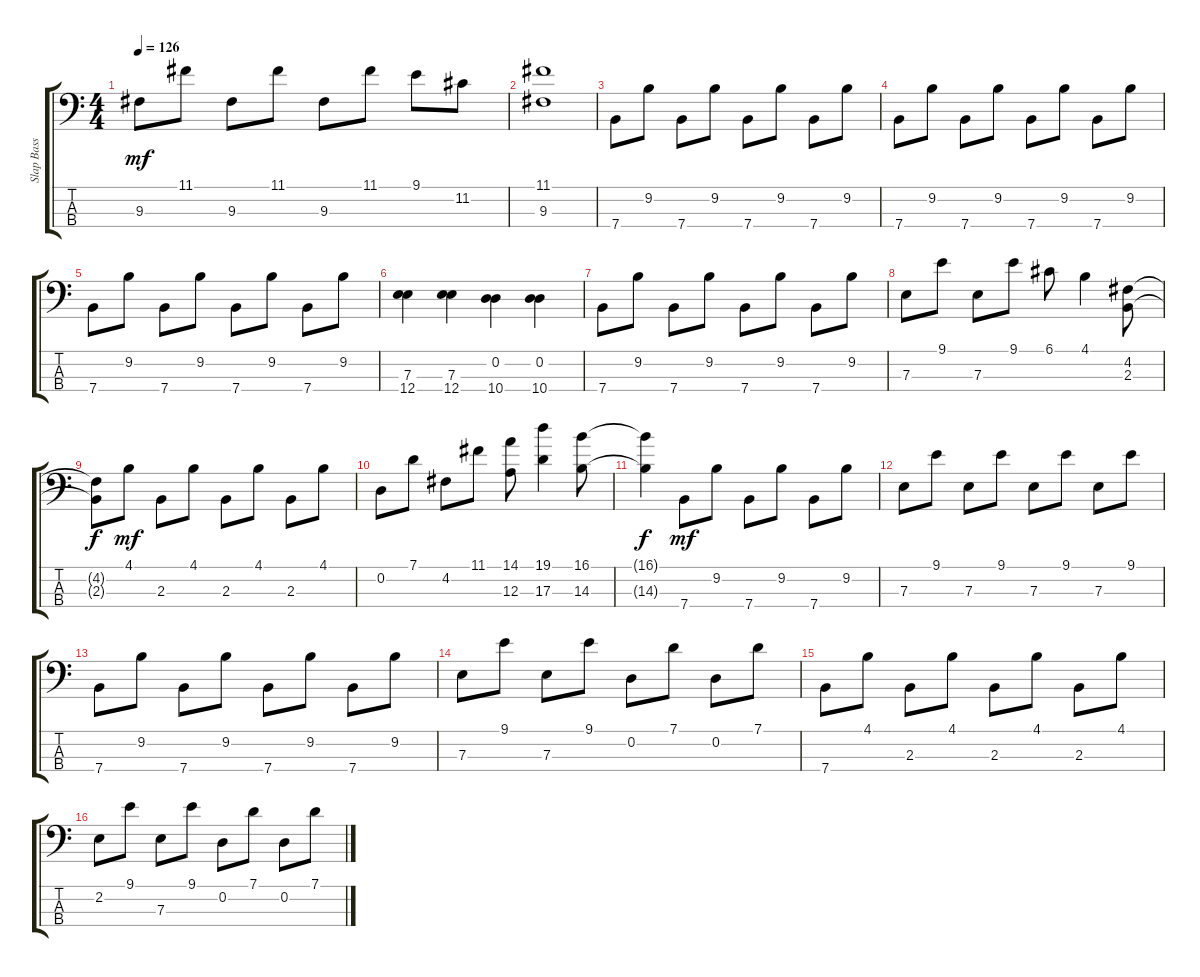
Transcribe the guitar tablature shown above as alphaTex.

\track ("Slap Bass 2" "Slap Bass ") {instrument slapbass1}
\staff {score tabs}
\tuning (G2 D2 A1 E1) {hide}
\ts (4 4)
\tempo 126
\clef f4
\ks c
9.3.8{dy mf} 11.1.8 9.3.8 11.1.8 9.3.8 11.1.8 9.1.8 11.2.8 |
(11.1 9.3).1 |
7.4.8 9.2.8 7.4.8 9.2.8 7.4.8 9.2.8 7.4.8 9.2.8 |
7.4.8 9.2.8 7.4.8 9.2.8 7.4.8 9.2.8 7.4.8 9.2.8 |
7.4.8 9.2.8 7.4.8 9.2.8 7.4.8 9.2.8 7.4.8 9.2.8 |
(7.3 12.4).4 (7.3 12.4).4 (0.2 10.4).4 (0.2 10.4).4 |
7.4.8 9.2.8 7.4.8 9.2.8 7.4.8 9.2.8 7.4.8 9.2.8 |
7.3.8 9.1.8 7.3.8 9.1.8 6.1.8 4.1.4 (4.2 2.3).8 |
(4.2{t} 2.3{t}).8{dy f} 4.1.8{dy mf} 2.3.8 4.1.8 2.3.8 4.1.8 2.3.8 4.1.8 |
0.2.8 7.1.8 4.2.8 11.1.8 (14.1 12.3).8 (19.1 17.3).4 (16.1 14.3).8 |
(16.1{t} 14.3{t}).4{dy f} 7.4.8{dy mf} 9.2.8 7.4.8 9.2.8 7.4.8 9.2.8 |
7.3.8 9.1.8 7.3.8 9.1.8 7.3.8 9.1.8 7.3.8 9.1.8 |
7.4.8 9.2.8 7.4.8 9.2.8 7.4.8 9.2.8 7.4.8 9.2.8 |
7.3.8 9.1.8 7.3.8 9.1.8 0.2.8 7.1.8 0.2.8 7.1.8 |
7.4.8 4.1.8 2.3.8 4.1.8 2.3.8 4.1.8 2.3.8 4.1.8 |
2.2.8 9.1.8 7.3.8 9.1.8 0.2.8 7.1.8 0.2.8 7.1.8
